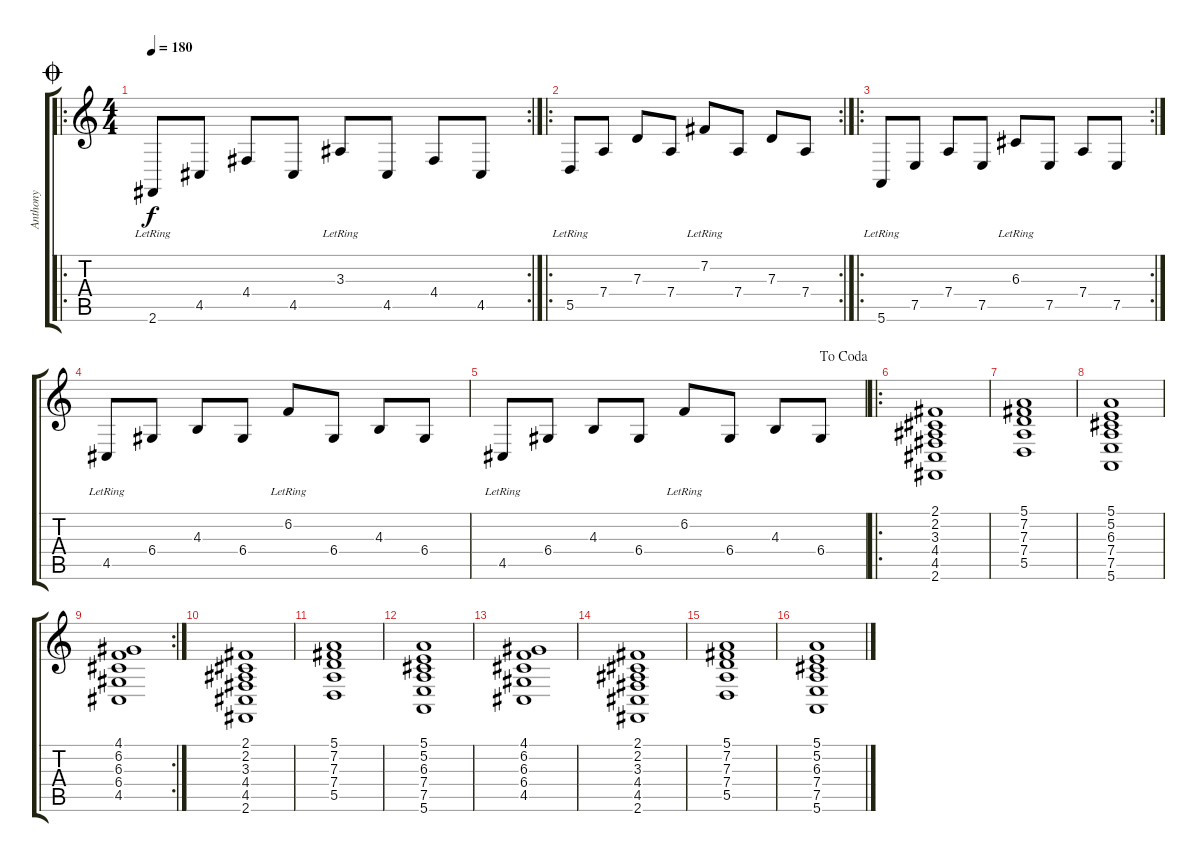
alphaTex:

\track ("Anthony" "Anthony") {instrument acousticgrandpiano}
\staff {score tabs}
\tuning (E4 B3 G3 D3 A2 E2) {hide}
\ro
\rc 2
\ts (4 4)
\jump coda
\tempo 180
\clef g2
\ks c
2.6{lr}.8{dy f} 4.5.8 4.4.8 4.5.8 3.3{lr}.8 4.5.8 4.4.8 4.5.8 |
\ro
\rc 2
5.5{lr}.8 7.4.8 7.3.8 7.4.8 7.2{lr}.8 7.4.8 7.3.8 7.4.8 |
\ro
\rc 2
5.6{lr}.8 7.5.8 7.4.8 7.5.8 6.3{lr}.8 7.5.8 7.4.8 7.5.8 |
4.5{lr}.8 6.4.8 4.3.8 6.4.8 6.2{lr}.8 6.4.8 4.3.8 6.4.8 |
\jump dacoda
4.5{lr}.8 6.4.8 4.3.8 6.4.8 6.2{lr}.8 6.4.8 4.3.8 6.4.8 |
\ro
(2.1 2.2 3.3 4.4 4.5 2.6).1 |
(5.1 7.2 7.3 7.4 5.5).1 |
(5.1 5.2 6.3 7.4 7.5 5.6).1 |
\rc 2
(4.1 6.2 6.3 6.4 4.5).1 |
(2.1 2.2 3.3 4.4 4.5 2.6).1 |
(5.1 7.2 7.3 7.4 5.5).1 |
(5.1 5.2 6.3 7.4 7.5 5.6).1 |
(4.1 6.2 6.3 6.4 4.5).1 |
(2.1 2.2 3.3 4.4 4.5 2.6).1 |
(5.1 7.2 7.3 7.4 5.5).1 |
(5.1 5.2 6.3 7.4 7.5 5.6).1
